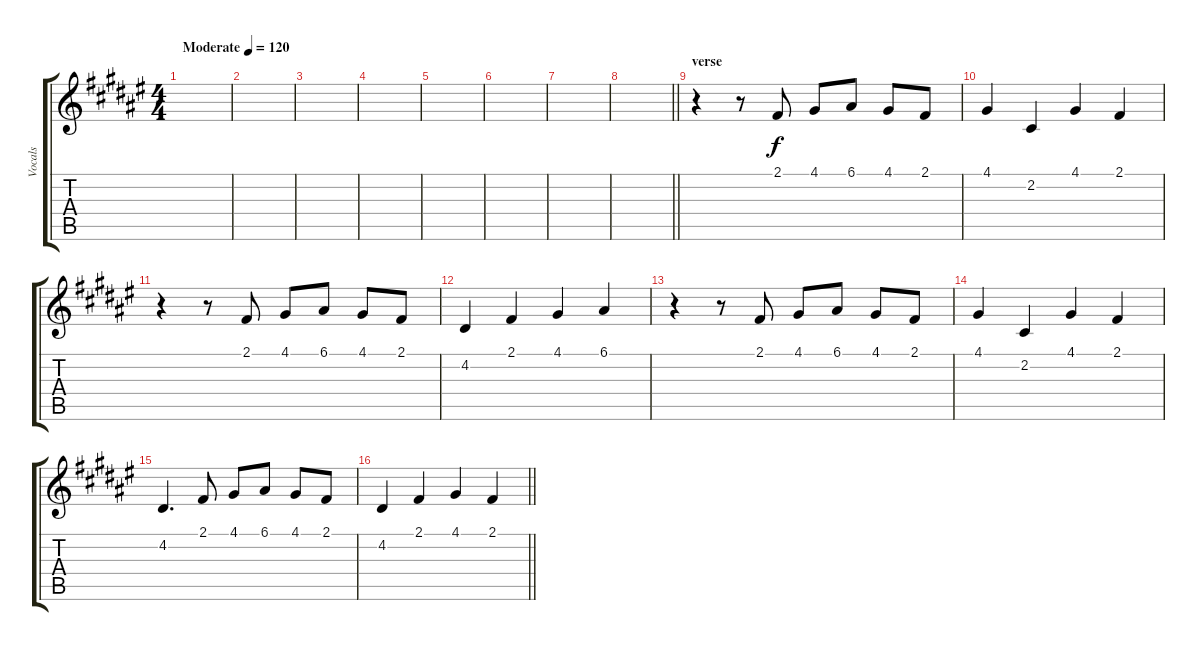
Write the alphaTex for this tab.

\track ("Vocals" "Vocals") {instrument lead6voice}
\staff {score tabs}
\tuning (E4 B3 G3 D3 A2 E2) {hide}
\ts (4 4)
\tempo (120 "Moderate")
\clef g2
\ks f#
|
|
|
|
|
|
|
\barLineRight lightlight
|
\section ("" "verse")
r.4 r.8 2.1.8 4.1.8 6.1.8 4.1.8 2.1.8 |
4.1.4 2.2.4 4.1.4 2.1.4 |
r.4 r.8 2.1.8 4.1.8 6.1.8 4.1.8 2.1.8 |
4.2.4 2.1.4 4.1.4 6.1.4 |
r.4 r.8 2.1.8 4.1.8 6.1.8 4.1.8 2.1.8 |
4.1.4 2.2.4 4.1.4 2.1.4 |
4.2.4{d} 2.1.8 4.1.8 6.1.8 4.1.8 2.1.8 |
\barLineRight lightlight
4.2.4 2.1.4 4.1.4 2.1.4
